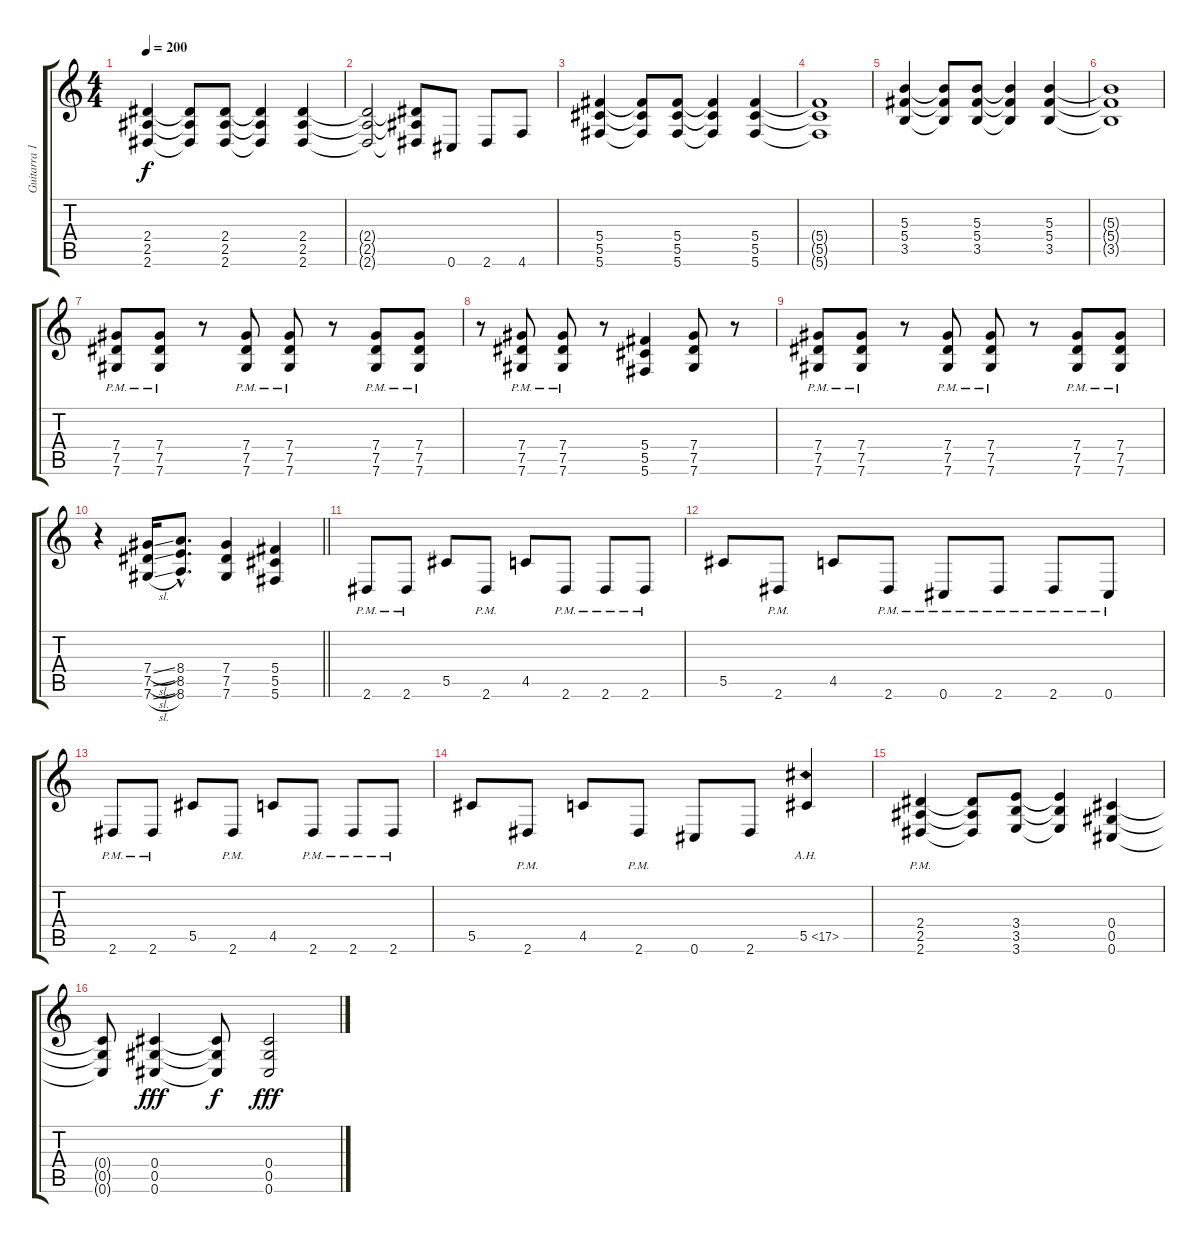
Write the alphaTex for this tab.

\track ("Guitarra 1" "Guitarra 1") {instrument distortionguitar}
\staff {score tabs}
\tuning (Eb4 Bb3 Gb3 Db3 Ab2 Db2) {hide}
\ts (4 4)
\tempo 200
\clef g2
\ks c
(2.4 2.5 2.6).4{dy f} (2.4{t} 2.5{t} 2.6{t}).8 (2.4 2.5 2.6).8 (2.4{t} 2.5{t} 2.6{t}).4 (2.4 2.5 2.6).4 |
(2.4{t} 2.5{t} 2.6{t}).2 (2.4{t} 2.5{t} 2.6{t}).8 0.6.8 2.6.8 4.6.8 |
(5.4 5.5 5.6).4 (5.4{t} 5.5{t} 5.6{t}).8 (5.4 5.5 5.6).8 (5.4{t} 5.5{t} 5.6{t}).4 (5.4 5.5 5.6).4 |
(5.4{t} 5.5{t} 5.6{t}).1 |
(5.3 5.4 3.5).4 (5.3{t} 5.4{t} 3.5{t}).8 (5.3 5.4 3.5).8 (5.3{t} 5.4{t} 3.5{t}).4 (5.3 5.4 3.5).4 |
(5.3{t} 5.4{t} 3.5{t}).1 |
(7.4{pm} 7.5{pm} 7.6{pm}).8 (7.4{pm} 7.5{pm} 7.6{pm}).8 r.8 (7.4{pm} 7.5{pm} 7.6{pm}).8 (7.4{pm} 7.5{pm} 7.6{pm}).8 r.8 (7.4{pm} 7.5{pm} 7.6{pm}).8 (7.4{pm} 7.5{pm} 7.6{pm}).8 |
r.8 (7.4{pm} 7.5{pm} 7.6{pm}).8 (7.4{pm} 7.5{pm} 7.6{pm}).8 r.8 (5.4 5.5 5.6).4 (7.4 7.5 7.6).8 r.8 |
(7.4{pm} 7.5{pm} 7.6{pm}).8 (7.4{pm} 7.5{pm} 7.6{pm}).8 r.8 (7.4{pm} 7.5{pm} 7.6{pm}).8 (7.4{pm} 7.5{pm} 7.6{pm}).8 r.8 (7.4{pm} 7.5{pm} 7.6{pm}).8 (7.4{pm} 7.5{pm} 7.6{pm}).8 |
\barLineRight lightlight
r.4 (7.4{sl} 7.5{sl} 7.6{sl}).16 (8.4{hac} 8.5{hac} 8.6{hac}).8{d} (7.4 7.5 7.6).4 (5.4 5.5 5.6).4 |
2.6{pm}.8 2.6{pm}.8 5.5.8 2.6{pm}.8 4.5.8 2.6{pm}.8 2.6{pm}.8 2.6{pm}.8 |
5.5.8 2.6{pm}.8 4.5.8 2.6{pm}.8 0.6{pm}.8 2.6{pm}.8 2.6{pm}.8 0.6{pm}.8 |
2.6{pm}.8 2.6{pm}.8 5.5.8 2.6{pm}.8 4.5.8 2.6{pm}.8 2.6{pm}.8 2.6{pm}.8 |
5.5.8 2.6{pm}.8 4.5.8 2.6{pm}.8 0.6.8 2.6.8 5.5{ah 12}.4 |
(2.4{pm} 2.5{pm} 2.6{pm}).4 (2.4{t} 2.5{t} 2.6{t}).8 (3.4 3.5 3.6).8 (3.4{t} 3.5{t} 3.6{t}).4 (0.4 0.5 0.6).4 |
(0.4{t} 0.5{t} 0.6{t}).8 (0.4 0.5 0.6).4{dy fff} (0.4{t} 0.5{t} 0.6{t}).8{dy f} (0.4 0.5 0.6).2{dy fff}
